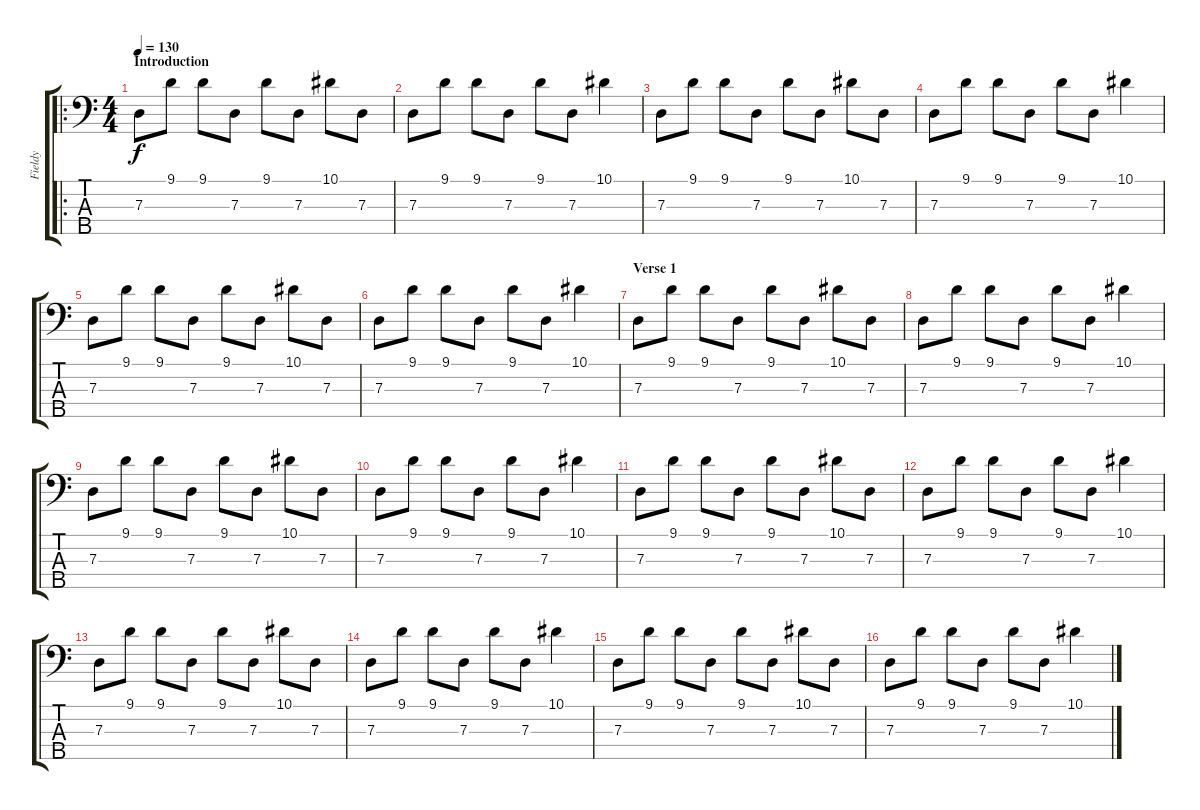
\track ("Fieldy" "Fieldy") {instrument electricbassfinger}
\staff {score tabs}
\tuning (F2 C2 G1 D1 A0) {hide}
\ro
\ts (4 4)
\section ("" "Introduction")
\tempo 130
\clef f4
\ks c
7.3.8{dy f instrument electricbassfinger} 9.1.8 9.1.8 7.3.8 9.1.8 7.3.8 10.1.8 7.3.8 |
7.3.8 9.1.8 9.1.8 7.3.8 9.1.8 7.3.8 10.1.4 |
7.3.8 9.1.8 9.1.8 7.3.8 9.1.8 7.3.8 10.1.8 7.3.8 |
7.3.8 9.1.8 9.1.8 7.3.8 9.1.8 7.3.8 10.1.4 |
7.3.8 9.1.8 9.1.8 7.3.8 9.1.8 7.3.8 10.1.8 7.3.8 |
7.3.8 9.1.8 9.1.8 7.3.8 9.1.8 7.3.8 10.1.4 |
\section ("" "Verse 1")
7.3.8 9.1.8 9.1.8 7.3.8 9.1.8 7.3.8 10.1.8 7.3.8 |
7.3.8 9.1.8 9.1.8 7.3.8 9.1.8 7.3.8 10.1.4 |
7.3.8 9.1.8 9.1.8 7.3.8 9.1.8 7.3.8 10.1.8 7.3.8 |
7.3.8 9.1.8 9.1.8 7.3.8 9.1.8 7.3.8 10.1.4 |
7.3.8 9.1.8 9.1.8 7.3.8 9.1.8 7.3.8 10.1.8 7.3.8 |
7.3.8 9.1.8 9.1.8 7.3.8 9.1.8 7.3.8 10.1.4 |
7.3.8 9.1.8 9.1.8 7.3.8 9.1.8 7.3.8 10.1.8 7.3.8 |
7.3.8 9.1.8 9.1.8 7.3.8 9.1.8 7.3.8 10.1.4 |
7.3.8 9.1.8 9.1.8 7.3.8 9.1.8 7.3.8 10.1.8 7.3.8 |
7.3.8 9.1.8 9.1.8 7.3.8 9.1.8 7.3.8 10.1.4
